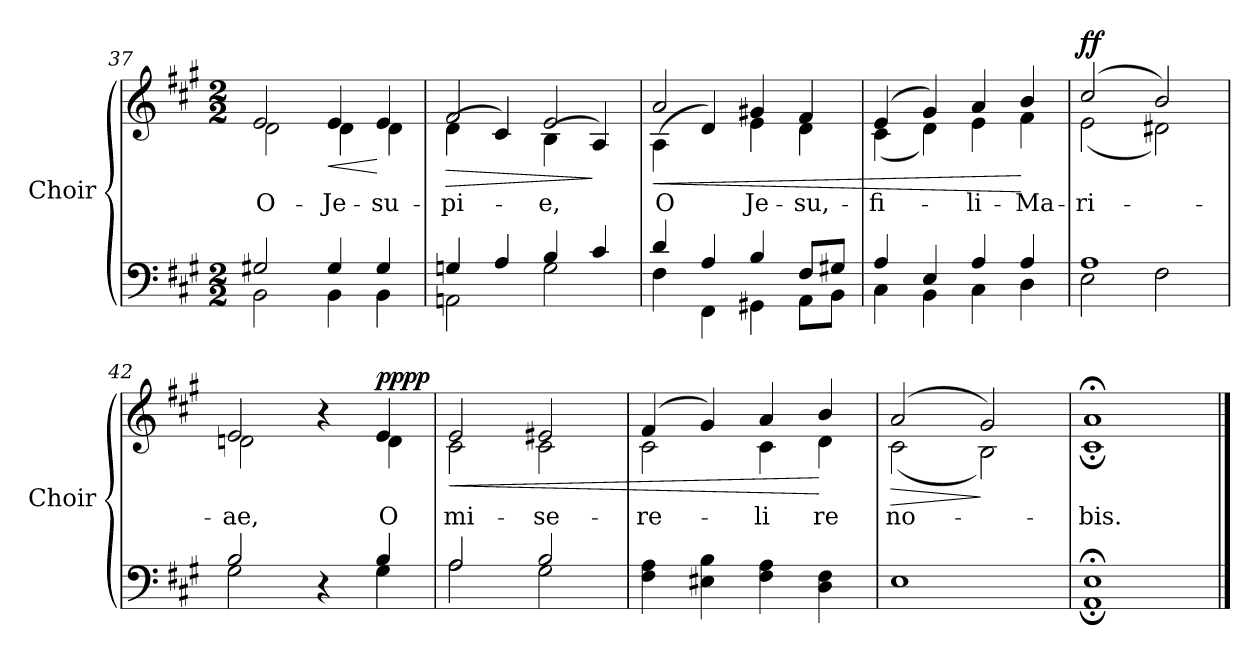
**kern	**kern	**text	**dynam
*part1	*part1	*part1	*part1
*staff2	*staff1	*staff1	*staff1/2
*I"Choir	*	*	*
*I'Choir	*	*	*
!!LO:LB:g=z
*clefF4	*clefG2	*	*
*k[f#c#g#]	*k[f#c#g#]	*	*
*A:	*A:	*	*
*M2/2	*M2/2	*	*
=37	=37	=37	=37
*^	*	*	*
!	!	!	!LO:LY:b:color=#000000	!
*	*	*^	*	*
2G#Xi/	2BBi\	2ei/	2di\	-O-	.
!	!	!	!	!LO:LY:b:color=#000000	!LO:HP:b
4G#i/	4BBi\	4ei/	4di\	-Je-	<
!	!	!	!	!LO:LY:b:color=#000000	!
4G#i/	4BBi\	4ei/	4di\	-su-	[
=38	=38	=38	=38	=38	=38
!	!	!	!	!LO:LY:b:color=#000000	!LO:HP:b
4Gni/	2AAni\	2f#i/	(4di\	-pi-	>
4Ai/	.	.	4c#i/)	.	.
!	!	!	!	!LO:LY:b:color=#000000	!
4Bi/	2Gi\	2ei/	(4Bi\	-e,	.
4c#i/	.	.	4Ai/)	.	]
=39	=39	=39	=39	=39	=39
!	!	!	!	!LO:LY:b:color=#000000	!LO:HP:b
4di/	4F#i\	2ai/	(4Ai\	O	<
4Ai/	4FF#i\	.	4di/)	.	.
!	!	!	!	!LO:LY:b:color=#000000	!
4Bi/	4GG#Xi\	4g#Xi/	4ei\	Je-	.
!	!	!	!	!LO:LY:b:color=#000000	!
8F#i/L	8AAi\L	4f#i/	4di\	-su,-	.
8G#Xi/J	8BBi\J	.	.	.	.
=40	=40	=40	=40	=40	=40
!	!	!	!	!LO:LY:b:color=#000000	!
4Ai/	4C#i\	(4ei/	(4c#i\	-fi-	.
4Ei/	4BBi\	4g#i/)	4di\)	.	.
!	!	!	!	!LO:LY:b:color=#000000	!
4Ai/	4C#i\	4ai/	4ei\	-li-	.
!	!	!	!	!LO:LY:b:color=#000000	!
4Ai/	4Di\	4bi/	4f#i\	-Ma-	[
=41	=41	=41	=41	=41	=41
!	!	!	!	!LO:LY:b:color=#000000	!
1Ai	2Ei\	(2cc#i/	(2ei\	-ri-	f f
.	2F#i\	2bi/)	2d#Xi\)	.	.
!!LO:LB:g=z	!!
=42	=42	=42	=42	=42	=42
!	!	!	!	!LO:LY:b:color=#000000	!
2Bi/	2G#i\	2ei/	2dni\	-ae,	.
4r	4ryy	4r	4ryy	.	.
!	!	!	!	!LO:LY:b:color=#000000	!
4Bi/	4G#i\	4ei/	4di\	O	pp pp
=43	=43	=43	=43	=43	=43
!	!	!	!	!LO:LY:b:color=#000000	!
!	!	!	!	!LO:LY:b:color=#000000	!LO:HP:b
2Ai/	2Ai\	2ei/	2c#i\	mi-	<
!	!	!	!	!LO:LY:b:color=#000000	!
!	!	!	!	!LO:LY:b:color=#000000	!
2Bi/	2G#i\	2e#Xi/	2c#i\	-se-	.
*v	*v	*	*	*	*
=44	=44	=44	=44	=44
*^	*	*	*	*
!	!	!	!	!LO:LY:b:color=#000000	!
*v	*v	*	*	*	*
*^	*	*	*	*
!	!	!	!	!LO:LY:b:color=#000000	!
*v	*v	*	*	*	*
4F#i\ 4Ai	(4f#i/	2c#i\	-re-	.
4E#Xi\ 4Bi	4g#i/)	.	.	.
!	!	!	!LO:LY:b:color=#000000	!
4F#i\ 4Ai	4ai/	4c#i\	-li	.
!	!	!	!LO:LY:b:color=#000000	!
!	!	!	!LO:LY:b:color=#000000	!
4Di\ 4F#i	4bi/	4di\	-re	[
=45	=45	=45	=45	=45
!	!	!	!LO:LY:b:color=#000000	!
!	!	!	!LO:LY:b:color=#000000	!LO:HP:b
1Ei	(2ai/	(2c#i\	no-	>
.	2g#i/)	2Bi\)	.	]
=46	=46	=46	=46	=46
*^	*	*	*	*
!	!	!	!	!LO:LY:b:color=#000000	!
!	!	!	!	!LO:LY:b:color=#000000	!
1E;i	1AA;i	1a;i	1c#;i	-bis.	.
*v	*v	*	*	*	*
*	*v	*v	*	*
==	==	==	==
*-	*-	*-	*-
